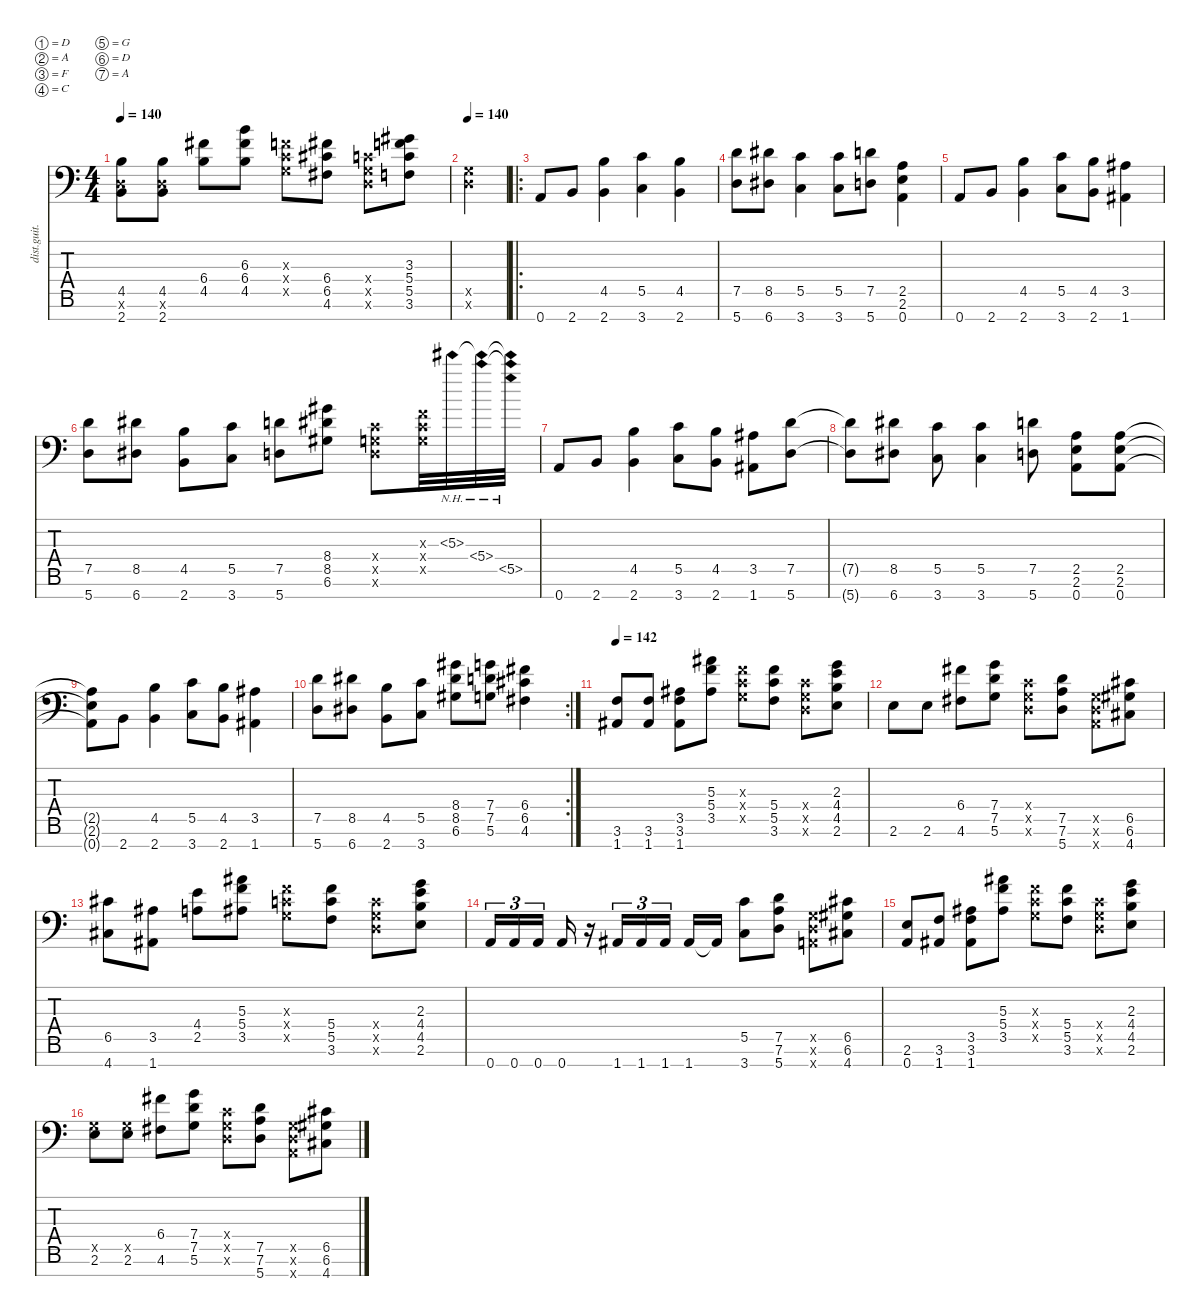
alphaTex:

\defaultSystemsLayout 4
\hideDynamics
\bracketExtendMode nobrackets
\otherSystemsTrackNameOrientation horizontal
\track ("Danny 1" "dist.guit.") {instrument distortionguitar}
\staff {score tabs}
\tuning (D4 A3 F3 C3 G2 D2 A1)
\ts (4 4)
\tempo 140
\clef f4
\ks c
(2.7 0.6{x} 4.5).8{dy mf beam Down} (2.7 0.6{x} 4.5).8{beam Down} (4.5 6.4{acc #}).8{beam Down} (4.5 6.4{acc #} 6.3).8{beam Down} (0.5{x} 0.4{x} 0.3{x}).8{beam Down} (4.6{acc #} 6.5{acc #} 6.4{acc #}).8{beam Down} (0.6{x} 0.5{x} 0.4{x}).8{beam Down} (3.6 5.5 5.4 3.3{acc #}).8{beam Down} |
\tempo 140
(0.6{x} 0.5{x}).4{beam Down} |
\ro
0.7.8{beam Up} 2.7.8{beam Up} (2.7 4.5).4{beam Down} (3.7 5.5).4{beam Down} (2.7 4.5).4{beam Down} |
(5.7 7.5).8{beam Down} (6.7{acc #} 8.5{acc #}).8{beam Down} (3.7 5.5).4{beam Down} (3.7 5.5).8{beam Down} (5.7 7.5).8{beam Down} (0.7 2.6 2.5).4{beam Down} |
0.7.8{beam Up} 2.7.8{beam Up} (2.7 4.5).4{beam Down} (3.7 5.5).8{beam Down} (2.7 4.5).8{beam Down} (1.7{acc #} 3.5{acc #}).4{beam Down} |
(5.7 7.5).8{beam Down} (6.7{acc #} 8.5{acc #}).8{beam Down} (2.7 4.5).8{beam Down} (3.7 5.5).8{beam Down} (5.7 7.5).8{beam Down} (6.6{acc #} 8.5{acc #} 8.4{acc #}).8{beam Down} (0.4{x} 0.5{x} 0.6{x}).8{beam Down} (0.3{x} 0.4{x} 0.5{x}).32{beam Down} 5.3{nh acc #}.32{beam Down} (5.4{nh} 5.3{nh t acc #}).32{beam Down} (5.5{nh} 5.4{nh t} 5.3{nh t acc #}).32{beam Down} |
0.7.8{beam Up} 2.7.8{beam Up} (2.7 4.5).4{beam Down} (3.7 5.5).8{beam Down} (2.7 4.5).8{beam Down} (1.7{acc #} 3.5{acc #}).8{beam Down} (5.7 7.5).8{beam Down} |
(7.5{t} 5.7{t}).8{beam Down} (6.7{acc #} 8.5{acc #}).8{beam Down} (3.7 5.5).8{beam Down} (3.7 5.5).4{beam Down} (5.7 7.5).8{beam Down} (0.7 2.6 2.5).8{beam Down} (2.5 2.6 0.7).8{beam Down} |
(2.5{t} 2.6{t} 0.7{t}).8{beam Down} 2.7.8{beam Down} (2.7 4.5).4{beam Down} (3.7 5.5).8{beam Down} (2.7 4.5).8{beam Down} (1.7{acc #} 3.5{acc #}).4{beam Down} |
\rc 2
(5.7 7.5).8{beam Down} (6.7{acc #} 8.5{acc #}).8{beam Down} (2.7 4.5).8{beam Down} (3.7 5.5).8{beam Down} (6.6{acc #} 8.5{acc #} 8.4{acc #}).8{beam Down} (5.6 7.5 7.4).8{beam Down} (4.6{acc #} 6.5{acc #} 6.4{acc #}).4{beam Down} |
\tempo 142
(1.7{acc #} 3.6).8{beam Up} (1.7{acc #} 3.6).8{beam Up} (1.7{acc #} 3.6 3.5{acc #}).8{beam Down} (3.5{acc #} 5.4 5.3{acc #}).8{beam Down} (0.3{x} 0.4{x} 0.5{x}).8{beam Down} (3.6 5.5 5.4).8{beam Down} (0.6{x} 0.5{x} 0.4{x}).8{beam Down} (2.6 4.5 4.4 2.3).8{beam Down} |
2.6.8{beam Down} 2.6.8{beam Down} (4.6{acc #} 6.4{acc #}).8{beam Down} (7.4 7.5 5.6).8{beam Down} (0.6{x} 0.5{x} 0.4{x}).8{beam Down} (5.7 7.6 7.5).8{beam Down} (0.5{x} 0.6{x} 0.7{x}).8{beam Down} (4.7{acc #} 6.6{acc #} 6.5{acc #}).8{beam Down} |
(4.7{acc #} 6.5{acc #}).8{beam Down} (1.7{acc #} 3.5{acc #}).8{beam Down} (2.5 4.4).8{beam Down} (3.5{acc #} 5.4 5.3{acc #}).8{beam Down} (0.3{x} 0.4{x} 0.5{x}).8{beam Down} (3.6 5.5 5.4).8{beam Down} (0.6{x} 0.5{x} 0.4{x}).8{beam Down} (2.6 4.5 4.4 2.3).8{beam Down} |
0.7.16{tu (3 2) beam Up} 0.7.16{tu (3 2) beam Up} 0.7.16{tu (3 2) beam Up} 0.7.16{beam Up} r.16{beam Up} 1.7{acc #}.16{tu (3 2) beam Up} 1.7{acc #}.16{tu (3 2) beam Up} 1.7{acc #}.16{tu (3 2) beam Up} 1.7{acc #}.16{beam Up} 1.7{t acc #}.16{beam Up} (3.7 5.5).8{beam Down} (5.7 7.6 7.5).8{beam Down} (0.7{x} 0.6{x} 0.5{x}).8{beam Down} (4.7{acc #} 6.6{acc #} 6.5{acc #}).8{beam Down} |
(0.7 2.6).8{beam Up} (1.7{acc #} 3.6).8{beam Up} (1.7{acc #} 3.6 3.5{acc #}).8{beam Down} (3.5{acc #} 5.4 5.3{acc #}).8{beam Down} (0.3{x} 0.4{x} 0.5{x}).8{beam Down} (3.6 5.5 5.4).8{beam Down} (0.6{x} 0.5{x} 0.4{x}).8{beam Down} (2.6 4.5 4.4 2.3).8{beam Down} |
(2.6 0.5{x}).8{beam Down} (2.6 0.5{x}).8{beam Down} (4.6{acc #} 6.4{acc #}).8{beam Down} (5.6 7.5 7.4).8{beam Down} (0.6{x} 0.5{x} 0.4{x}).8{beam Down} (5.7 7.6 7.5).8{beam Down} (0.7{x} 0.6{x} 0.5{x}).8{beam Down} (4.7{acc #} 6.6{acc #} 6.5{acc #}).8{beam Down}
